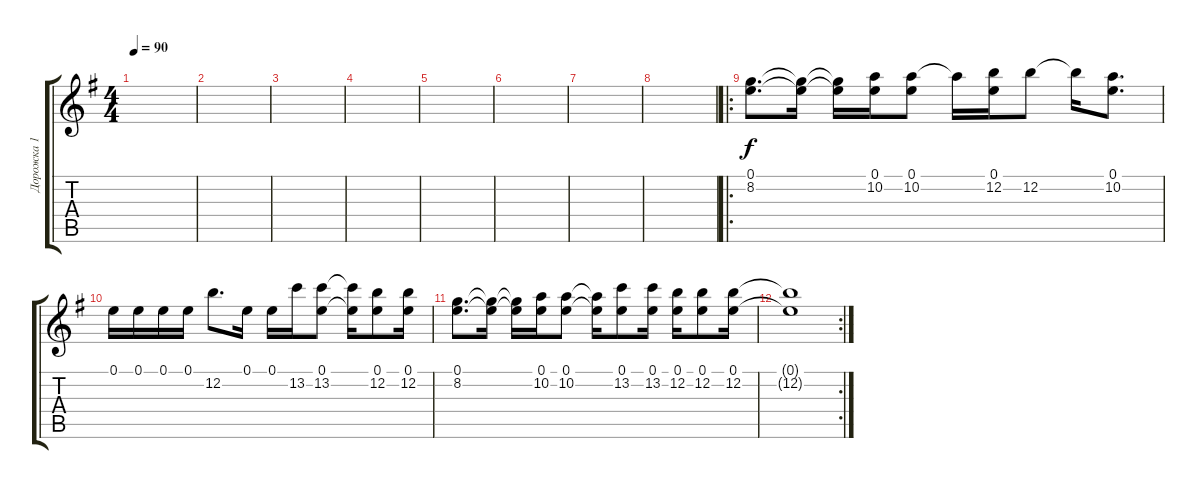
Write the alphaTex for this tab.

\track ("Дорожка 1" "Дорожка 1") {instrument distortionguitar}
\staff {score tabs}
\tuning (E4 B3 G3 D3 A2 E2) {hide}
\ts (4 4)
\tempo 90
\clef g2
\ks g
|
|
|
|
|
|
|
|
\ro
(0.1 8.2).8{d} (0.1{t} 8.2{t}).16 (0.1{t} 8.2{t}).16 (0.1 10.2).16 (0.1 10.2).8 10.2{t}.16 (0.1 12.2).16 12.2.8 12.2{t}.16 (0.1 10.2).8{d} |
0.1.16 0.1.16 0.1.16 0.1.16 12.2.8{d} 0.1.16 0.1.16 13.2.16 (0.1 13.2).8 (0.1{t} 13.2{t}).16 (0.1 12.2).8 (0.1 12.2).16 |
(0.1 8.2).8{d} (0.1{t} 8.2{t}).16 (0.1{t} 8.2{t}).16 (0.1 10.2).16 (0.1 10.2).8 (0.1{t} 10.2{t}).16 (0.1 13.2).8 (0.1 13.2).16 (0.1 12.2).16 (0.1 12.2).8 (0.1 12.2).16 |
\rc 2
(0.1{t} 12.2{t}).1{volume 1}
